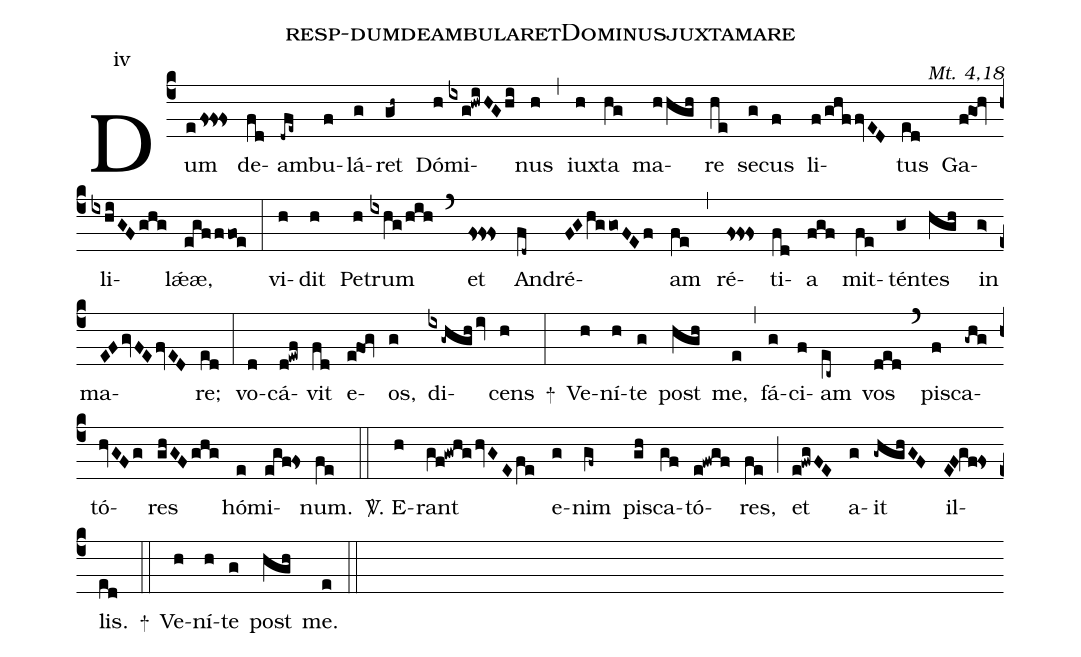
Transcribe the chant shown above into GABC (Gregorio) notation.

name: resp-dumdeambularetDominusjuxtamare;
commentary: Mt. 4,18;
annotation: iv;
%%
(c4) Dum(e/fs!fs!fs~) de(fd)am(-dfe~)bu(f)lá(g)ret(gh~) Dó(h)mi(ixg!hwiHGhi)nus(h) (,) iux(h)ta(hg) ma(hhgh)re(he) se(g)cus(f) li(f/ghffvED)tus(ed) Ga(fgO!hv)li(ixhiGFghg)lǽæ,(egfffoe) (:) vi(h)dit(h) Pe(h)trum(ixhg/hih) (`) et(fs!fs!fs) An(fd~)dré(FGhggoFEf)am(fe) (,) ré(fs!fs!fs)ti(fd)a(fgf) mit(fe)tén(g<)tes(hgh) in(g>) ma(EFgvFEfvED)re;(ed) (:)
vo(d)cá(d!ewf)vit(fd) e(efO!gv)os,(g) di(ix-ghgh/iv)cens(h) +(:) Ve(h)ní(h)te(g) post(hgh) me,(e) (,) fá(g)ci(f)am(ec~) vos(ded) (`) pis(f)ca(-ghg)tó(hvGFg)res(ghGFghg) hó(e)mi(egf!fs)num.(fe) (::)
<sp>V/</sp>. E(h)rant(gf!gwhg/hvGEfe) e(g)nim(gf~) pis(gh)ca(gf)tó(e!fwgf)res,(fe) (;) et(e!fwgFE) a(g)it(-ghghGF) il(EF!gf!fs)lis.(ed) +(::)
Ve(h)ní(h)te(g) post(hgh) me.(e) (::)
